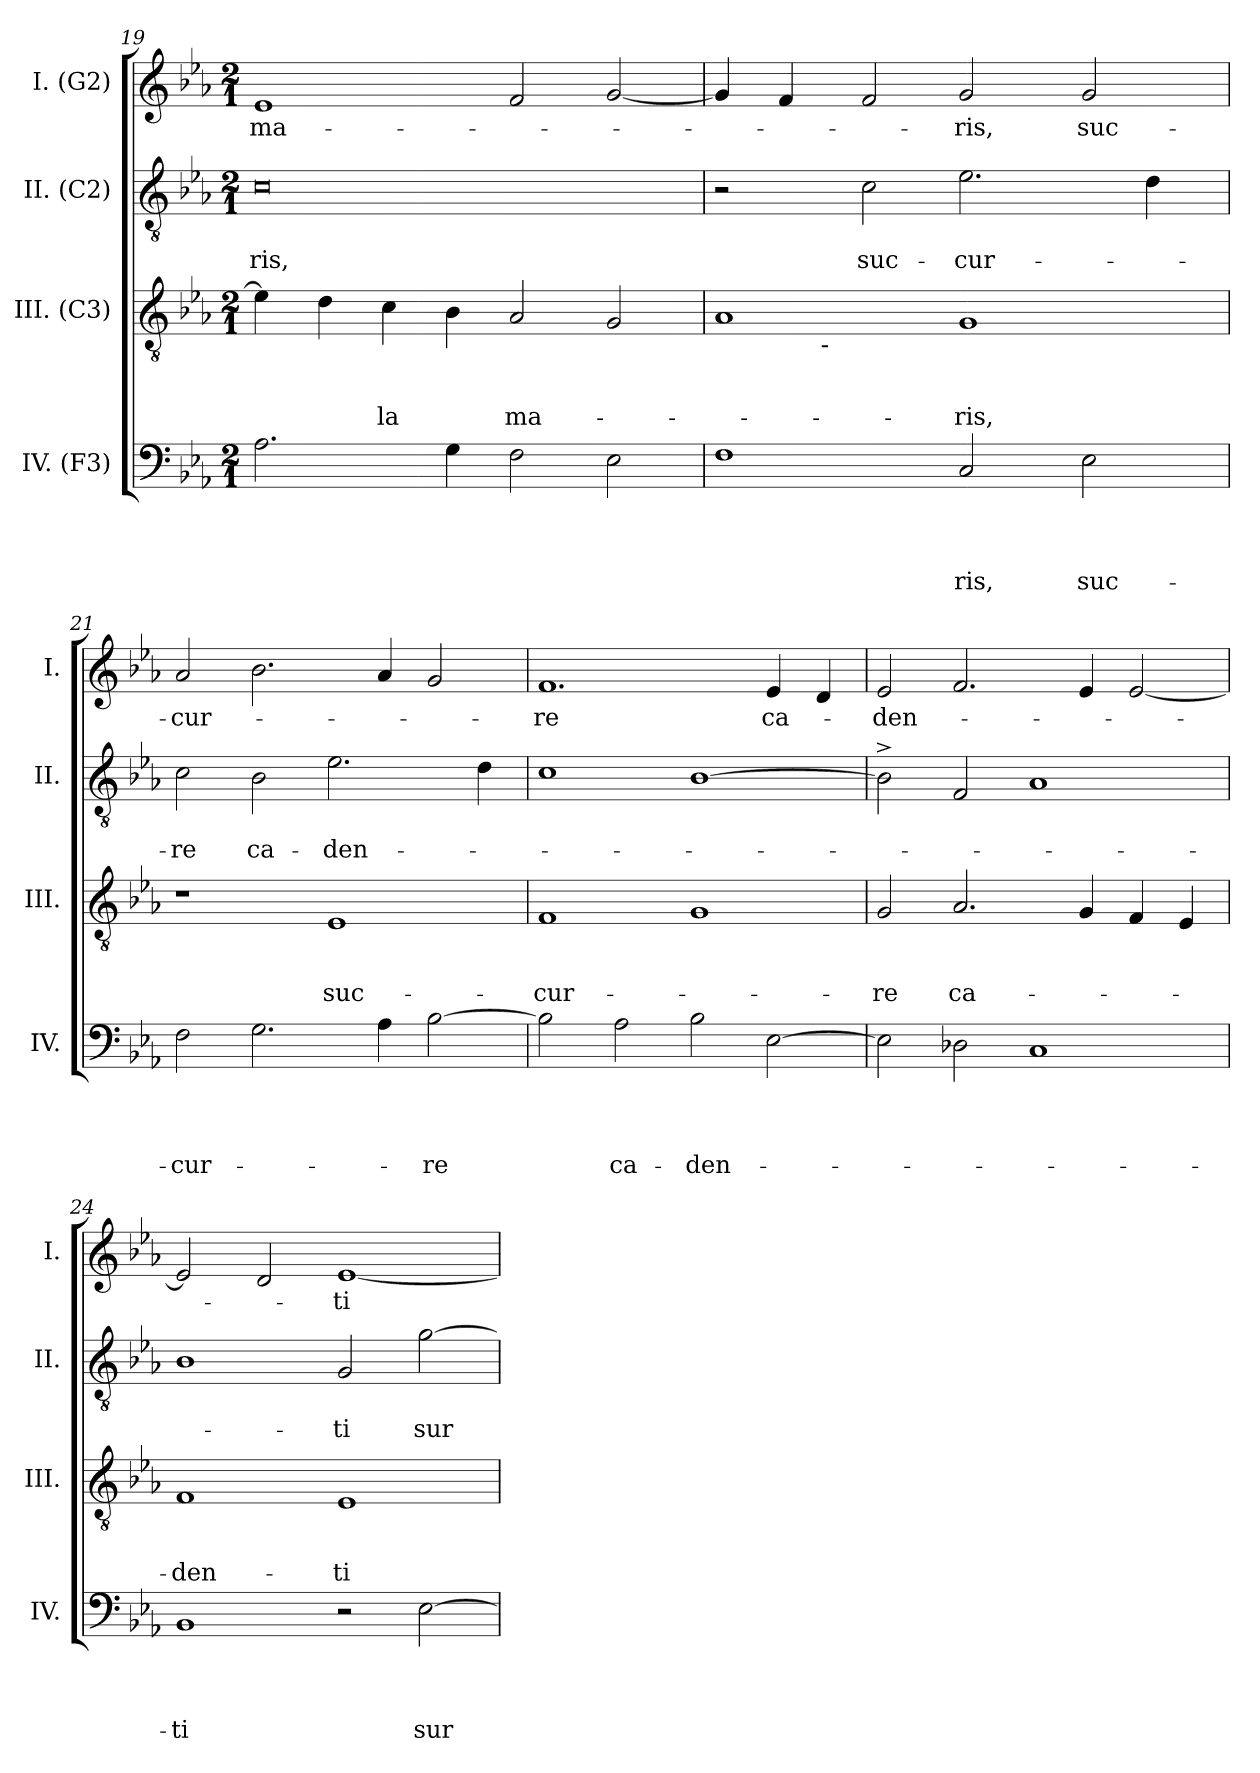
**kern	**text	**text	**text	**text	**kern	**text	**text	**text	**kern	**text	**text	**kern	**text
*part4	*part4	*part4	*part4	*part4	*part3	*part3	*part3	*part3	*part2	*part2	*part2	*part1	*part1
*staff4	*staff4	*staff4	*staff4	*staff4	*staff3	*staff3	*staff3	*staff3	*staff2	*staff2	*staff2	*staff1	*staff1
*I"IV. (F3)	*	*	*	*	*I"III. (C3)	*	*	*	*I"II. (C2)	*	*	*I"I. (G2)	*
*I'IV.	*	*	*	*	*I'III.	*	*	*	*I'II.	*	*	*I'I.	*
*clefF4	*	*	*	*	*clefGv2	*	*	*	*clefGv2	*	*	*clefG2	*
*k[b-e-a-]	*	*	*	*	*k[b-e-a-]	*	*	*	*k[b-e-a-]	*	*	*k[b-e-a-]	*
*E-:	*	*	*	*	*E-:	*	*	*	*E-:	*	*	*E-:	*
*M2/1	*	*	*	*	*M2/1	*	*	*	*M2/1	*	*	*M2/1	*
=19	=19	=19	=19	=19	=19	=19	=19	=19	=19	=19	=19	=19	=19
!	!	!	!	!	!	!	!	!	!	!	!LO:LY:b	!	!LO:LY:b
2.A-\	.	.	.	.	4e-\]	.	.	.	0c	.	-ris,	1e-	ma-
.	.	.	.	.	4d\	.	.	.	.	.	.	.	.
!	!	!	!	!	!	!	!	!LO:LY:b	!	!	!	!	!
.	.	.	.	.	4c\	.	.	-la	.	.	.	.	.
4G\	.	.	.	.	4B-\	.	.	.	.	.	.	.	.
!	!	!	!	!	!	!	!	!LO:LY:b	!	!	!	!	!
2F\	.	.	.	.	2A-/	.	.	ma-	.	.	.	2f/	.
2E-\	.	.	.	.	2G/	.	.	.	.	.	.	[>2g/	.
!!LO:PB:g=z
=20	=20	=20	=20	=20	=20	=20	=20	=20	=20	=20	=20	=20	=20
*	*	*	*	*	*^	*	*	*	*	*	*	*	*
1F	.	.	.	.	1A-	4.ryy	.	.	.	2r	.	.	4g/]	.
.	.	.	.	.	.	.	.	.	.	.	.	.	4f/	.
!	!	!	!	!	!	!LO:TX:b:t=-	!	!	!	!	!	!	!	!
.	.	.	.	.	.	1ryy	.	.	.	.	.	.	.	.
!	!	!	!	!	!	!	!	!	!	!	!	!LO:LY:b	!	!
.	.	.	.	.	.	.	.	.	.	2c\	.	suc-	2f/	.
!	!	!	!	!LO:LY:b	!	!	!	!	!LO:LY:b	!	!	!LO:LY:b	!	!LO:LY:b
2C/	.	.	.	-ris,	1G	.	.	.	-ris,	2.e-\	.	-cur-	2g/	-ris,
.	.	.	.	.	.	2ryy	.	.	.	.	.	.	.	.
!	!	!	!	!LO:LY:b	!	!	!	!	!	!	!	!	!	!LO:LY:b
2E-\	.	.	.	suc-	.	.	.	.	.	.	.	.	2g/	suc-
.	.	.	.	.	.	.	.	.	.	4d\	.	.	.	.
.	.	.	.	.	.	8ryy	.	.	.	.	.	.	.	.
=21	=21	=21	=21	=21	=21	=21	=21	=21	=21	=21	=21	=21	=21	=21
!	!	!	!	!LO:LY:b	!	!	!	!	!	!	!	!LO:LY:b	!	!LO:LY:b
*	*	*	*	*	*v	*v	*	*	*	*	*	*	*	*
2F\	.	.	.	-cur-	1r	.	.	.	2c\	.	-re	2a-/	-cur-
!	!	!	!	!	!	!	!	!	!	!	!LO:LY:b	!	!
2.G\	.	.	.	.	.	.	.	.	2B-\	.	ca-	2.b-\	.
!	!	!	!	!	!	!	!	!LO:LY:b	!	!	!LO:LY:b	!	!
.	.	.	.	.	1E-	.	.	suc-	2.e-\	.	-den-	.	.
4A-\	.	.	.	.	.	.	.	.	.	.	.	4a-/	.
!	!	!	!	!LO:LY:b	!	!	!	!	!	!	!	!	!
[>2B-\	.	.	.	-re	.	.	.	.	.	.	.	2g/	.
.	.	.	.	.	.	.	.	.	4d\	.	.	.	.
=22	=22	=22	=22	=22	=22	=22	=22	=22	=22	=22	=22	=22	=22
!	!	!	!	!	!	!	!	!LO:LY:b	!	!	!	!	!LO:LY:b
2B-\]	.	.	.	.	1F	.	.	-cur-	1c	.	.	1.f	-re
!	!	!	!	!LO:LY:b	!	!	!	!	!	!	!	!	!
2A-\	.	.	.	ca-	.	.	.	.	.	.	.	.	.
!	!	!	!	!LO:LY:b	!	!	!	!	!	!	!	!	!
2B-\	.	.	.	-den-	1G	.	.	.	[>1B-	.	.	.	.
!	!	!	!	!	!	!	!	!	!	!	!	!	!LO:LY:b
[>2E-\	.	.	.	.	.	.	.	.	.	.	.	4e-/	ca-
.	.	.	.	.	.	.	.	.	.	.	.	4d/	.
=23	=23	=23	=23	=23	=23	=23	=23	=23	=23	=23	=23	=23	=23
!	!	!	!	!	!	!	!	!LO:LY:b	!	!	!	!	!LO:LY:b
2E-\]	.	.	.	.	2G/	.	.	-re	2B-^>\]	.	.	2e-/	-den-
!	!	!	!	!	!	!	!	!LO:LY:b	!	!	!	!	!
2D-X\	.	.	.	.	2.A-/	.	.	ca-	2F/	.	.	2.f/	.
1C	.	.	.	.	.	.	.	.	1A-	.	.	.	.
.	.	.	.	.	4G/	.	.	.	.	.	.	4e-/	.
.	.	.	.	.	4F/	.	.	.	.	.	.	[<2e-/	.
.	.	.	.	.	4E-/	.	.	.	.	.	.	.	.
=24	=24	=24	=24	=24	=24	=24	=24	=24	=24	=24	=24	=24	=24
!	!	!	!	!LO:LY:b	!	!	!	!LO:LY:b	!	!	!	!	!
1BB-	.	.	.	-ti	1F	.	.	-den-	1B-	.	.	2e-/]	.
.	.	.	.	.	.	.	.	.	.	.	.	2d/	.
!	!	!	!	!	!	!	!	!LO:LY:b	!	!	!LO:LY:b	!	!LO:LY:b
2r	.	.	.	.	1E-	.	.	-ti	2G/	.	-ti	[<1e-	-ti
!	!	!	!	!LO:LY:b	!	!	!	!	!	!	!LO:LY:b	!	!
[<2E-\	.	.	.	sur-	.	.	.	.	[<2g\	.	sur-	.	.
=	=	=	=	=	=	=	=	=	=	=	=	=	=
*-	*-	*-	*-	*-	*-	*-	*-	*-	*-	*-	*-	*-	*-
